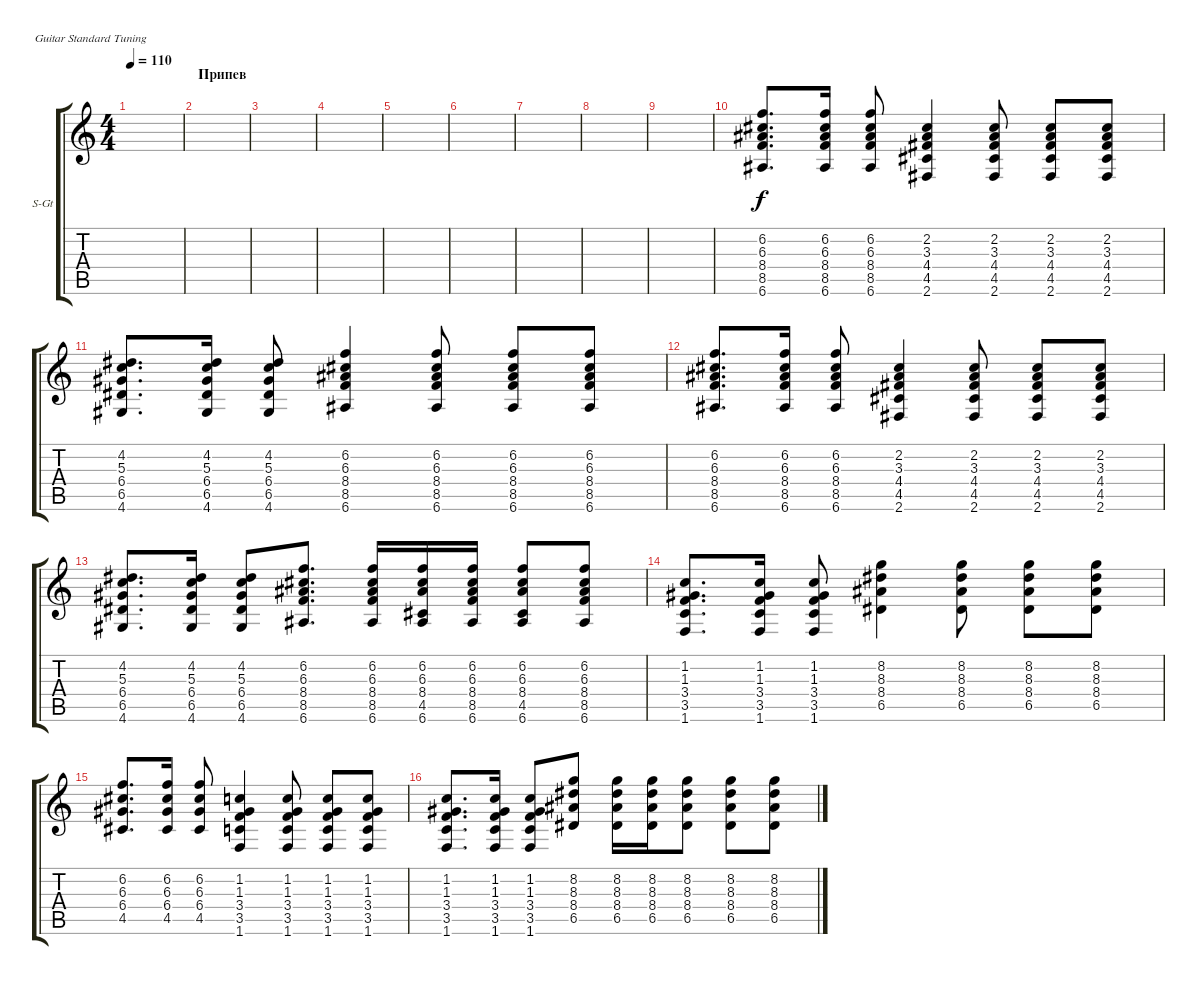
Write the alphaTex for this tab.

\defaultSystemsLayout 4
\bracketExtendMode groupsimilarinstruments
\firstSystemTrackNameOrientation horizontal
\otherSystemsTrackNameOrientation horizontal
\track ("Steel Guitar" "S-Gt") {instrument acousticguitarsteel}
\staff {score tabs}
\tuning (E4 B3 G3 D3 A2 E2)
\ts (4 4)
\tempo 110
\clef g2
\ks c
|
\section ("" "Припев")
|
|
|
|
|
|
|
|
(6.6 8.5 8.4 6.3 6.2).8{d} (6.6 8.5 8.4 6.3 6.2).16 (6.2 6.3 8.4 8.5 6.6).8 (2.6 4.5 4.4 3.3 2.2).4 (2.2 3.3 4.4 4.5 2.6).8 (2.2 3.3 4.4 4.5 2.6).8 (2.2 3.3 4.4 4.5 2.6).8 |
(4.6 6.5 6.4 5.3 4.2).8{d} (4.6 6.5 6.4 5.3 4.2).16 (4.2 5.3 6.4 6.5 4.6).8 (6.6 8.5 8.4 6.3 6.2).4 (6.2 6.3 8.4 8.5 6.6).8 (6.2 6.3 8.4 8.5 6.6).8 (6.2 6.3 8.4 8.5 6.6).8 |
(6.6 8.5 8.4 6.3 6.2).8{d} (6.6 8.5 8.4 6.3 6.2).16 (6.2 6.3 8.4 8.5 6.6).8 (2.6 4.5 4.4 3.3 2.2).4 (2.2 3.3 4.4 4.5 2.6).8 (2.2 3.3 4.4 4.5 2.6).8 (2.2 3.3 4.4 4.5 2.6).8 |
(4.6 6.5 6.4 5.3 4.2).8{d} (4.6 6.5 6.4 5.3 4.2).16 (4.2 5.3 6.4 6.5 4.6).8 (6.6 8.5 8.4 6.3 6.2).8{d} (6.2 6.3 8.4 8.5 6.6).16 (6.2 6.3 8.4 4.5 6.6).16 (6.2 6.3 8.4 8.5 6.6).16 (6.2 6.3 8.4 4.5 6.6).8 (6.2 6.3 8.4 8.5 6.6).8 |
(1.6 3.5 3.4 1.3 1.2).8{d} (1.6 3.5 3.4 1.3 1.2).16 (1.2 1.3 3.4 3.5 1.6).8 (8.4 8.3 8.2 6.5).4 (8.3 8.4 6.5 8.2).8 (8.2 8.3 8.4 6.5).8 (8.2 8.3 8.4 6.5).8 |
(4.5 6.4 6.3 6.2).8{d} (6.4 6.3 6.2 4.5).16 (6.2 6.3 6.4 4.5).8 (1.6 3.5 3.4 1.3 1.2).4 (1.2 1.3 3.4 3.5 1.6).8 (1.2 1.3 3.4 3.5 1.6).8 (1.2 1.3 3.4 3.5 1.6).8 |
(1.6 3.5 3.4 1.3 1.2).8{d} (1.6 3.5 3.4 1.3 1.2).16 (1.2 1.3 3.4 3.5 1.6).8 (8.4 8.3 8.2 6.5).8 (8.3 8.4 6.5 8.2).16 (8.2 8.3 8.4 6.5).16 (8.2 8.3 8.4 6.5).8 (8.2 8.3 8.4 6.5).8 (8.2 8.3 8.4 6.5).8
